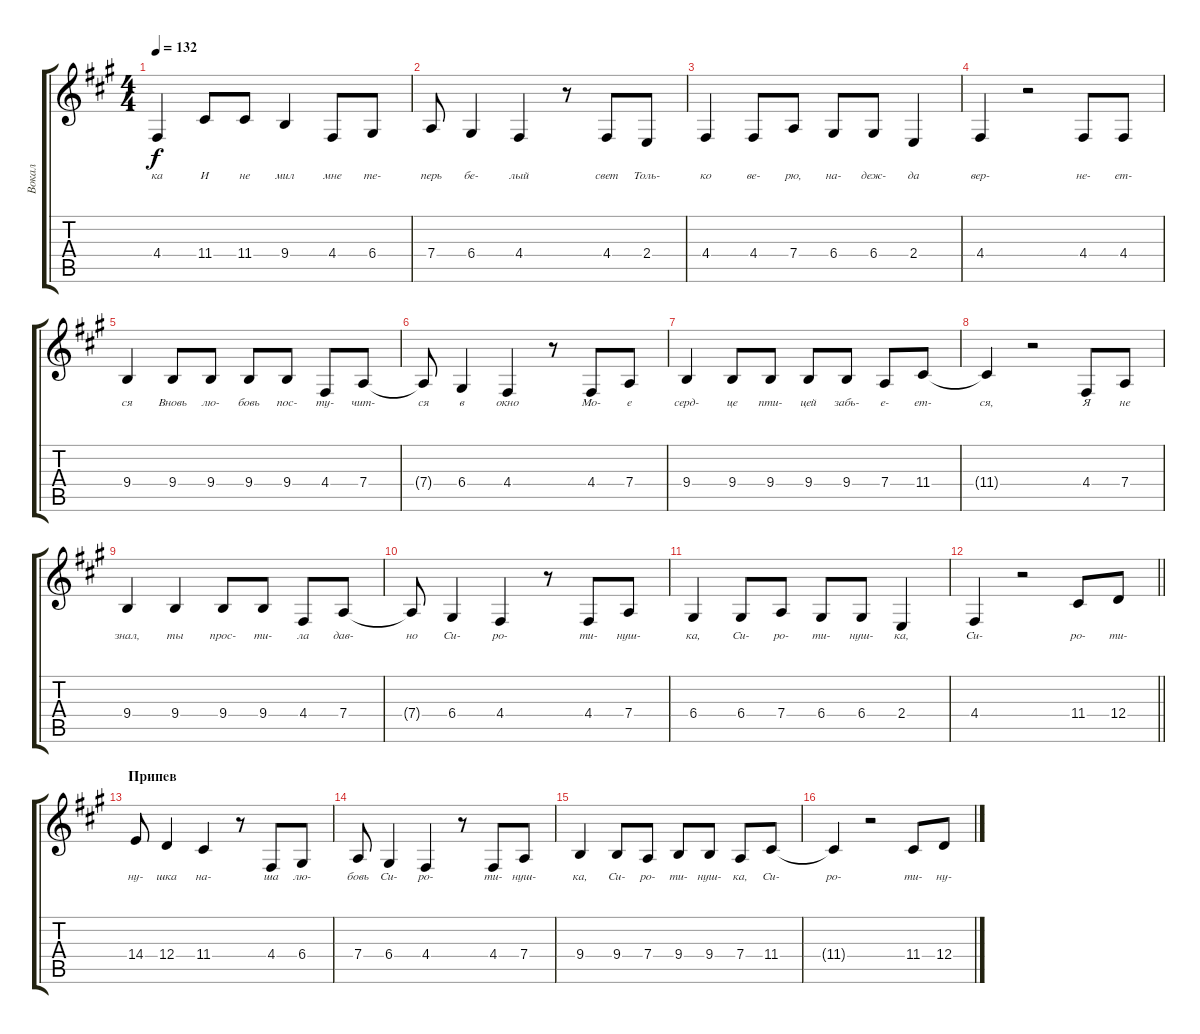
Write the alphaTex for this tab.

\track ("Вокал" "Вокал") {instrument voiceoohs}
\staff {score tabs}
\tuning (E4 B3 G3 D3 A2 E2) {hide}
\ts (4 4)
\tempo 132
\clef g2
\ks a
4.4.4{lyrics (0 "ка") lyrics (1 "") lyrics (2 "") lyrics (3 "") lyrics (4 "") dy f} 11.4.8{lyrics (0 "И") lyrics (1 "") lyrics (2 "") lyrics (3 "") lyrics (4 "")} 11.4.8{lyrics (0 "не") lyrics (1 "") lyrics (2 "") lyrics (3 "") lyrics (4 "")} 9.4.4{lyrics (0 "мил") lyrics (1 "") lyrics (2 "") lyrics (3 "") lyrics (4 "")} 4.4.8{lyrics (0 "мне") lyrics (1 "") lyrics (2 "") lyrics (3 "") lyrics (4 "")} 6.4.8{lyrics (0 "те-") lyrics (1 "") lyrics (2 "") lyrics (3 "") lyrics (4 "")} |
7.4.8{lyrics (0 "перь") lyrics (1 "") lyrics (2 "") lyrics (3 "") lyrics (4 "")} 6.4.4{lyrics (0 "бе-") lyrics (1 "") lyrics (2 "") lyrics (3 "") lyrics (4 "")} 4.4.4{lyrics (0 "лый") lyrics (1 "") lyrics (2 "") lyrics (3 "") lyrics (4 "")} r.8 4.4.8{lyrics (0 "свет") lyrics (1 "") lyrics (2 "") lyrics (3 "") lyrics (4 "")} 2.4.8{lyrics (0 "Толь-") lyrics (1 "") lyrics (2 "") lyrics (3 "") lyrics (4 "")} |
4.4.4{lyrics (0 "ко") lyrics (1 "") lyrics (2 "") lyrics (3 "") lyrics (4 "")} 4.4.8{lyrics (0 "ве-") lyrics (1 "") lyrics (2 "") lyrics (3 "") lyrics (4 "")} 7.4.8{lyrics (0 "рю,") lyrics (1 "") lyrics (2 "") lyrics (3 "") lyrics (4 "")} 6.4.8{lyrics (0 "на-") lyrics (1 "") lyrics (2 "") lyrics (3 "") lyrics (4 "")} 6.4.8{lyrics (0 "деж-") lyrics (1 "") lyrics (2 "") lyrics (3 "") lyrics (4 "")} 2.4.4{lyrics (0 "да") lyrics (1 "") lyrics (2 "") lyrics (3 "") lyrics (4 "")} |
4.4.4{lyrics (0 "вер-") lyrics (1 "") lyrics (2 "") lyrics (3 "") lyrics (4 "")} r.2 4.4.8{lyrics (0 "не-") lyrics (1 "") lyrics (2 "") lyrics (3 "") lyrics (4 "")} 4.4.8{lyrics (0 "ет-") lyrics (1 "") lyrics (2 "") lyrics (3 "") lyrics (4 "")} |
9.4.4{lyrics (0 "ся") lyrics (1 "") lyrics (2 "") lyrics (3 "") lyrics (4 "")} 9.4.8{lyrics (0 "Вновь") lyrics (1 "") lyrics (2 "") lyrics (3 "") lyrics (4 "")} 9.4.8{lyrics (0 "лю-") lyrics (1 "") lyrics (2 "") lyrics (3 "") lyrics (4 "")} 9.4.8{lyrics (0 "бовь") lyrics (1 "") lyrics (2 "") lyrics (3 "") lyrics (4 "")} 9.4.8{lyrics (0 "пос-") lyrics (1 "") lyrics (2 "") lyrics (3 "") lyrics (4 "")} 4.4.8{lyrics (0 "ту-") lyrics (1 "") lyrics (2 "") lyrics (3 "") lyrics (4 "")} 7.4.8{lyrics (0 "чит-") lyrics (1 "") lyrics (2 "") lyrics (3 "") lyrics (4 "")} |
7.4{t}.8{lyrics (0 "ся") lyrics (1 "") lyrics (2 "") lyrics (3 "") lyrics (4 "")} 6.4.4{lyrics (0 "в") lyrics (1 "") lyrics (2 "") lyrics (3 "") lyrics (4 "")} 4.4.4{lyrics (0 "окно") lyrics (1 "") lyrics (2 "") lyrics (3 "") lyrics (4 "")} r.8 4.4.8{lyrics (0 "Мо-") lyrics (1 "") lyrics (2 "") lyrics (3 "") lyrics (4 "")} 7.4.8{lyrics (0 "е") lyrics (1 "") lyrics (2 "") lyrics (3 "") lyrics (4 "")} |
9.4.4{lyrics (0 "серд-") lyrics (1 "") lyrics (2 "") lyrics (3 "") lyrics (4 "")} 9.4.8{lyrics (0 "це") lyrics (1 "") lyrics (2 "") lyrics (3 "") lyrics (4 "")} 9.4.8{lyrics (0 "пти-") lyrics (1 "") lyrics (2 "") lyrics (3 "") lyrics (4 "")} 9.4.8{lyrics (0 "цей") lyrics (1 "") lyrics (2 "") lyrics (3 "") lyrics (4 "")} 9.4.8{lyrics (0 "забь-") lyrics (1 "") lyrics (2 "") lyrics (3 "") lyrics (4 "")} 7.4.8{lyrics (0 "е-") lyrics (1 "") lyrics (2 "") lyrics (3 "") lyrics (4 "")} 11.4.8{lyrics (0 "ет-") lyrics (1 "") lyrics (2 "") lyrics (3 "") lyrics (4 "")} |
11.4{t}.4{lyrics (0 "ся,") lyrics (1 "") lyrics (2 "") lyrics (3 "") lyrics (4 "")} r.2 4.4.8{lyrics (0 "Я") lyrics (1 "") lyrics (2 "") lyrics (3 "") lyrics (4 "")} 7.4.8{lyrics (0 "не") lyrics (1 "") lyrics (2 "") lyrics (3 "") lyrics (4 "")} |
9.4.4{lyrics (0 "знал,") lyrics (1 "") lyrics (2 "") lyrics (3 "") lyrics (4 "")} 9.4.4{lyrics (0 "ты") lyrics (1 "") lyrics (2 "") lyrics (3 "") lyrics (4 "")} 9.4.8{lyrics (0 "прос-") lyrics (1 "") lyrics (2 "") lyrics (3 "") lyrics (4 "")} 9.4.8{lyrics (0 "ти-") lyrics (1 "") lyrics (2 "") lyrics (3 "") lyrics (4 "")} 4.4.8{lyrics (0 "ла") lyrics (1 "") lyrics (2 "") lyrics (3 "") lyrics (4 "")} 7.4.8{lyrics (0 "дав-") lyrics (1 "") lyrics (2 "") lyrics (3 "") lyrics (4 "")} |
7.4{t}.8{lyrics (0 "но") lyrics (1 "") lyrics (2 "") lyrics (3 "") lyrics (4 "")} 6.4.4{lyrics (0 "Си-") lyrics (1 "") lyrics (2 "") lyrics (3 "") lyrics (4 "")} 4.4.4{lyrics (0 "ро-") lyrics (1 "") lyrics (2 "") lyrics (3 "") lyrics (4 "")} r.8 4.4.8{lyrics (0 "ти-") lyrics (1 "") lyrics (2 "") lyrics (3 "") lyrics (4 "")} 7.4.8{lyrics (0 "нуш-") lyrics (1 "") lyrics (2 "") lyrics (3 "") lyrics (4 "")} |
6.4.4{lyrics (0 "ка,") lyrics (1 "") lyrics (2 "") lyrics (3 "") lyrics (4 "")} 6.4.8{lyrics (0 "Си-") lyrics (1 "") lyrics (2 "") lyrics (3 "") lyrics (4 "")} 7.4.8{lyrics (0 "ро-") lyrics (1 "") lyrics (2 "") lyrics (3 "") lyrics (4 "")} 6.4.8{lyrics (0 "ти-") lyrics (1 "") lyrics (2 "") lyrics (3 "") lyrics (4 "")} 6.4.8{lyrics (0 "нуш-") lyrics (1 "") lyrics (2 "") lyrics (3 "") lyrics (4 "")} 2.4.4{lyrics (0 "ка,") lyrics (1 "") lyrics (2 "") lyrics (3 "") lyrics (4 "")} |
\barLineRight lightlight
4.4.4{lyrics (0 "Си-") lyrics (1 "") lyrics (2 "") lyrics (3 "") lyrics (4 "")} r.2 11.4.8{lyrics (0 "ро-") lyrics (1 "") lyrics (2 "") lyrics (3 "") lyrics (4 "")} 12.4.8{lyrics (0 "ти-") lyrics (1 "") lyrics (2 "") lyrics (3 "") lyrics (4 "")} |
\section ("" "Припев")
14.4.8{lyrics (0 "ну-") lyrics (1 "") lyrics (2 "") lyrics (3 "") lyrics (4 "")} 12.4.4{lyrics (0 "шка") lyrics (1 "") lyrics (2 "") lyrics (3 "") lyrics (4 "")} 11.4.4{lyrics (0 "на-") lyrics (1 "") lyrics (2 "") lyrics (3 "") lyrics (4 "")} r.8 4.4.8{lyrics (0 "ша") lyrics (1 "") lyrics (2 "") lyrics (3 "") lyrics (4 "")} 6.4.8{lyrics (0 "лю-") lyrics (1 "") lyrics (2 "") lyrics (3 "") lyrics (4 "")} |
7.4.8{lyrics (0 "бовь") lyrics (1 "") lyrics (2 "") lyrics (3 "") lyrics (4 "")} 6.4.4{lyrics (0 "Си-") lyrics (1 "") lyrics (2 "") lyrics (3 "") lyrics (4 "")} 4.4.4{lyrics (0 "ро-") lyrics (1 "") lyrics (2 "") lyrics (3 "") lyrics (4 "")} r.8 4.4.8{lyrics (0 "ти-") lyrics (1 "") lyrics (2 "") lyrics (3 "") lyrics (4 "")} 7.4.8{lyrics (0 "нуш-") lyrics (1 "") lyrics (2 "") lyrics (3 "") lyrics (4 "")} |
9.4.4{lyrics (0 "ка,") lyrics (1 "") lyrics (2 "") lyrics (3 "") lyrics (4 "")} 9.4.8{lyrics (0 "Си-") lyrics (1 "") lyrics (2 "") lyrics (3 "") lyrics (4 "")} 7.4.8{lyrics (0 "ро-") lyrics (1 "") lyrics (2 "") lyrics (3 "") lyrics (4 "")} 9.4.8{lyrics (0 "ти-") lyrics (1 "") lyrics (2 "") lyrics (3 "") lyrics (4 "")} 9.4.8{lyrics (0 "нуш-") lyrics (1 "") lyrics (2 "") lyrics (3 "") lyrics (4 "")} 7.4.8{lyrics (0 "ка,") lyrics (1 "") lyrics (2 "") lyrics (3 "") lyrics (4 "")} 11.4.8{lyrics (0 "Си-") lyrics (1 "") lyrics (2 "") lyrics (3 "") lyrics (4 "")} |
11.4{t}.4{lyrics (0 "ро-") lyrics (1 "") lyrics (2 "") lyrics (3 "") lyrics (4 "")} r.2 11.4.8{lyrics (0 "ти-") lyrics (1 "") lyrics (2 "") lyrics (3 "") lyrics (4 "")} 12.4.8{lyrics (0 "ну-") lyrics (1 "") lyrics (2 "") lyrics (3 "") lyrics (4 "")}
